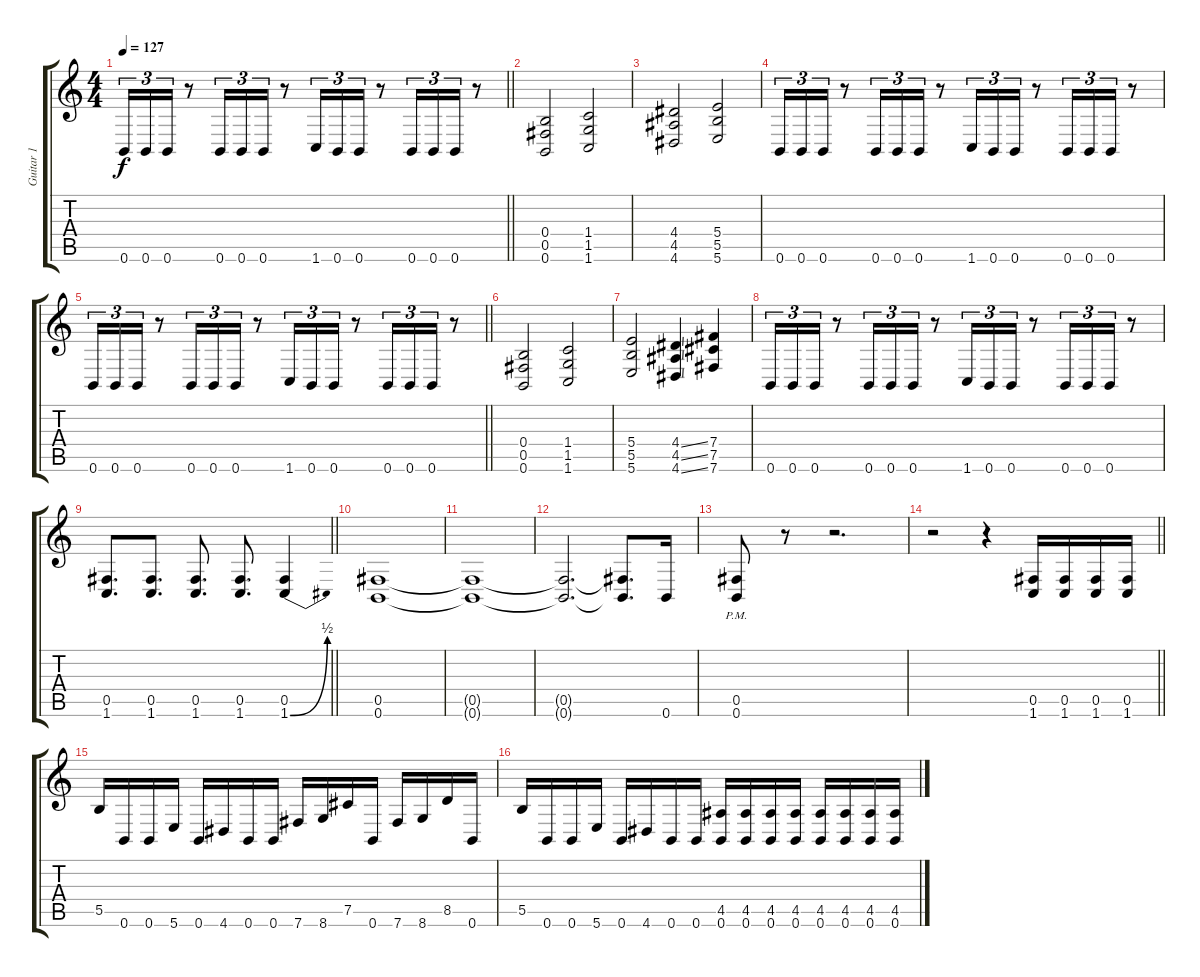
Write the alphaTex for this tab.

\track ("Guitar 1" "Guitar 1") {instrument distortionguitar}
\staff {score tabs}
\tuning (Db4 Ab3 E3 B2 Gb2 B1) {hide}
\ts (4 4)
\tempo 127
\clef g2
\barLineRight lightlight
\ks c
0.6.16{tu (3 2) dy f} 0.6.16{tu (3 2)} 0.6.16{tu (3 2)} r.8 0.6.16{tu (3 2)} 0.6.16{tu (3 2)} 0.6.16{tu (3 2)} r.8 1.6.16{tu (3 2)} 0.6.16{tu (3 2)} 0.6.16{tu (3 2)} r.8 0.6.16{tu (3 2)} 0.6.16{tu (3 2)} 0.6.16{tu (3 2)} r.8 |
(0.4 0.5 0.6).2 (1.4 1.5 1.6).2 |
(4.4 4.5 4.6).2 (5.4 5.5 5.6).2 |
0.6.16{tu (3 2)} 0.6.16{tu (3 2)} 0.6.16{tu (3 2)} r.8 0.6.16{tu (3 2)} 0.6.16{tu (3 2)} 0.6.16{tu (3 2)} r.8 1.6.16{tu (3 2)} 0.6.16{tu (3 2)} 0.6.16{tu (3 2)} r.8 0.6.16{tu (3 2)} 0.6.16{tu (3 2)} 0.6.16{tu (3 2)} r.8 |
\barLineRight lightlight
0.6.16{tu (3 2)} 0.6.16{tu (3 2)} 0.6.16{tu (3 2)} r.8 0.6.16{tu (3 2)} 0.6.16{tu (3 2)} 0.6.16{tu (3 2)} r.8 1.6.16{tu (3 2)} 0.6.16{tu (3 2)} 0.6.16{tu (3 2)} r.8 0.6.16{tu (3 2)} 0.6.16{tu (3 2)} 0.6.16{tu (3 2)} r.8 |
(0.4 0.5 0.6).2 (1.4 1.5 1.6).2 |
(5.4 5.5 5.6).2 (4.4{ss} 4.5{ss} 4.6{ss}).4 (7.4 7.5 7.6).4 |
0.6.16{tu (3 2)} 0.6.16{tu (3 2)} 0.6.16{tu (3 2)} r.8 0.6.16{tu (3 2)} 0.6.16{tu (3 2)} 0.6.16{tu (3 2)} r.8 1.6.16{tu (3 2)} 0.6.16{tu (3 2)} 0.6.16{tu (3 2)} r.8 0.6.16{tu (3 2)} 0.6.16{tu (3 2)} 0.6.16{tu (3 2)} r.8 |
\barLineRight lightlight
(0.5 1.6).8{d} (0.5 1.6).8{d} (0.5 1.6).8{d} (0.5 1.6).8{d} (0.5 1.6{be (bend 0 0 60 2)}).4 |
\section ("" "")
(0.5 0.6).1 |
(0.5{t} 0.6{t}).1 |
(0.5{t} 0.6{t}).2{d} (0.5{t} 0.6{t}).8{d} 0.6.16 |
(0.5{pm} 0.6).8 r.8 r.2{d} |
\barLineRight lightlight
r.2 r.4 (0.5 1.6).16 (0.5 1.6).16 (0.5 1.6).16 (0.5 1.6).16 |
5.5.16 0.6.16 0.6.16 5.6.16 0.6.16 4.6.16 0.6.16 0.6.16 7.6.16 8.6.16 7.5.16 0.6.16 7.6.16 8.6.16 8.5.16 0.6.16 |
5.5.16 0.6.16 0.6.16 5.6.16 0.6.16 4.6.16 0.6.16 0.6.16 (4.5 0.6).16 (4.5 0.6).16 (4.5 0.6).16 (4.5 0.6).16 (4.5 0.6).16 (4.5 0.6).16 (4.5 0.6).16 (4.5 0.6).16
